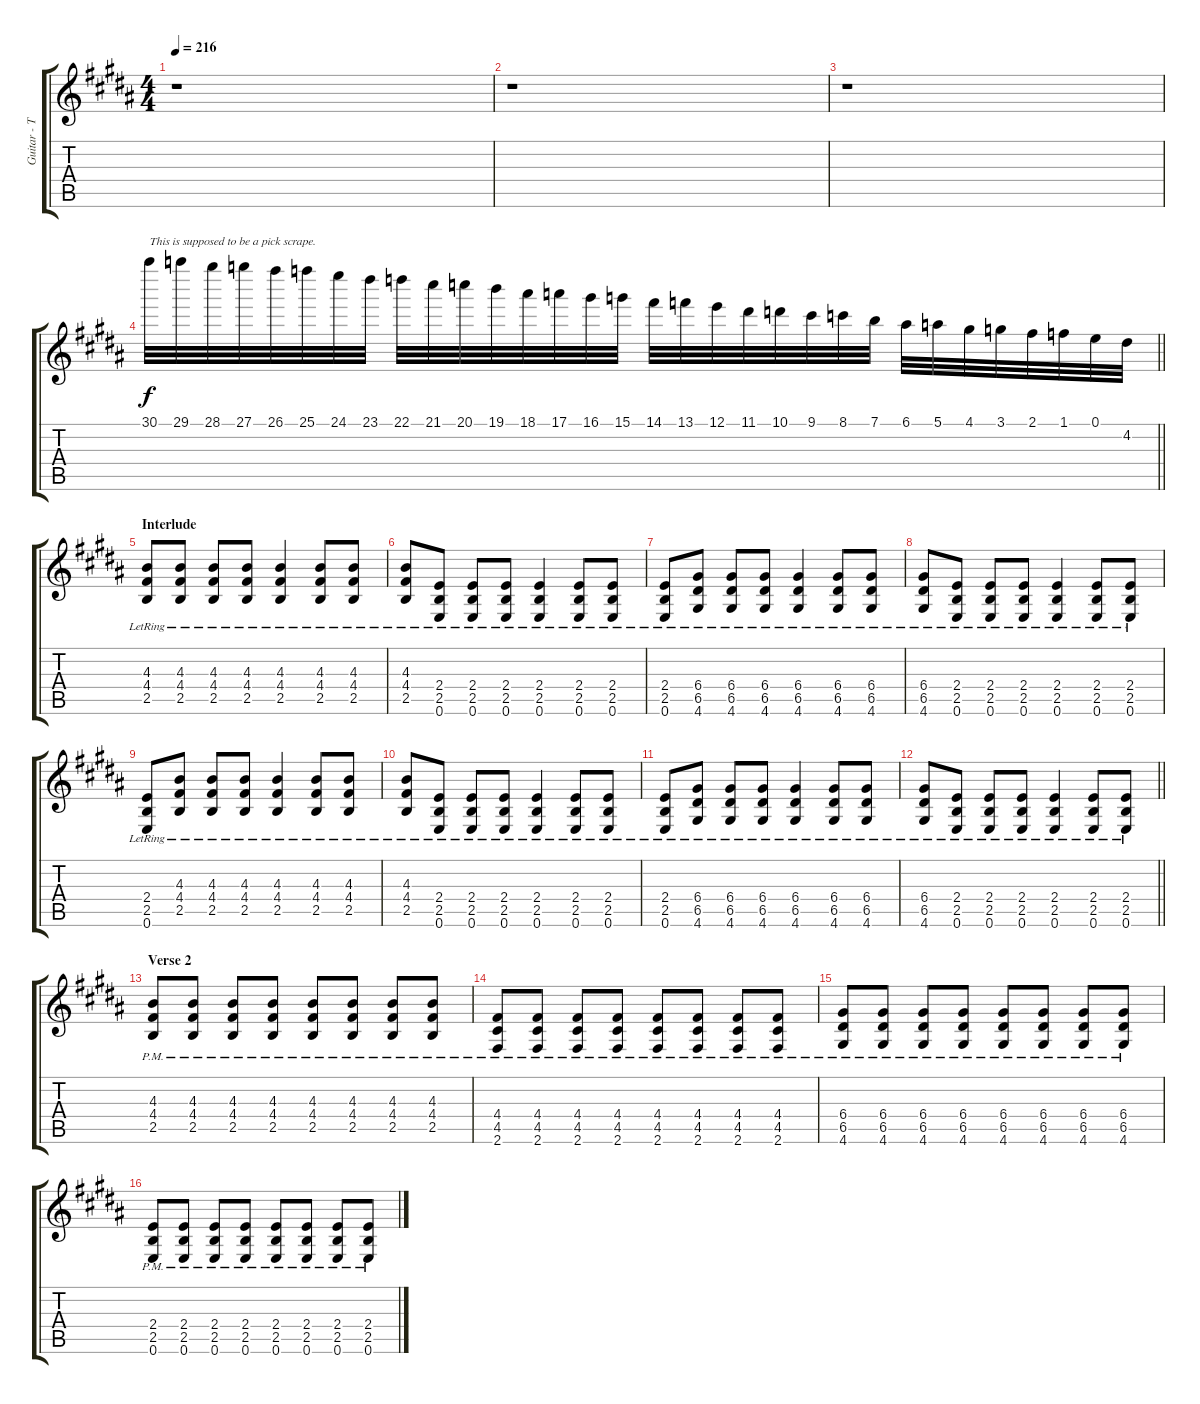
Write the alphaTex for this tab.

\track ("Guitar - Tom DeLonge" "Guitar - T") {instrument overdrivenguitar}
\staff {score tabs}
\tuning (E4 B3 G3 D3 A2 E2) {hide}
\ts (4 4)
\tempo 216
\clef g2
\ks b
r.1{dy f} |
r.1 |
r.1 |
\barLineRight lightlight
30.1.32{txt "This is supposed to be a pick scrape."} 29.1.32 28.1.32 27.1.32 26.1.32 25.1.32 24.1.32 23.1.32 22.1.32 21.1.32 20.1.32 19.1.32 18.1.32 17.1.32 16.1.32 15.1.32 14.1.32 13.1.32 12.1.32 11.1.32 10.1.32 9.1.32 8.1.32 7.1.32 6.1.32 5.1.32 4.1.32 3.1.32 2.1.32 1.1.32 0.1.32 4.2.32 |
\section ("" "Interlude")
(4.3{lr} 4.4{lr} 2.5{lr}).8 (4.3{lr} 4.4{lr} 2.5{lr}).8 (4.3{lr} 4.4{lr} 2.5{lr}).8 (4.3{lr} 4.4{lr} 2.5{lr}).8 (4.3{lr} 4.4{lr} 2.5{lr}).4 (4.3{lr} 4.4{lr} 2.5{lr}).8 (4.3{lr} 4.4{lr} 2.5{lr}).8 |
(4.3{lr} 4.4{lr} 2.5{lr}).8 (2.4{lr} 2.5{lr} 0.6{lr}).8 (2.4{lr} 2.5{lr} 0.6{lr}).8 (2.4{lr} 2.5{lr} 0.6{lr}).8 (2.4{lr} 2.5{lr} 0.6{lr}).4 (2.4{lr} 2.5{lr} 0.6{lr}).8 (2.4{lr} 2.5{lr} 0.6{lr}).8 |
(2.4{lr} 2.5{lr} 0.6{lr}).8 (6.4{lr} 6.5{lr} 4.6{lr}).8 (6.4{lr} 6.5{lr} 4.6{lr}).8 (6.4{lr} 6.5{lr} 4.6{lr}).8 (6.4{lr} 6.5{lr} 4.6{lr}).4 (6.4{lr} 6.5{lr} 4.6{lr}).8 (6.4{lr} 6.5{lr} 4.6{lr}).8 |
(6.4{lr} 6.5{lr} 4.6{lr}).8 (2.4{lr} 2.5{lr} 0.6{lr}).8 (2.4{lr} 2.5{lr} 0.6{lr}).8 (2.4{lr} 2.5{lr} 0.6{lr}).8 (2.4{lr} 2.5{lr} 0.6{lr}).4 (2.4{lr} 2.5{lr} 0.6{lr}).8 (2.4{lr} 2.5{lr} 0.6{lr}).8 |
(2.4{lr} 2.5{lr} 0.6{lr}).8 (4.3{lr} 4.4{lr} 2.5{lr}).8 (4.3{lr} 4.4{lr} 2.5{lr}).8 (4.3{lr} 4.4{lr} 2.5{lr}).8 (4.3{lr} 4.4{lr} 2.5{lr}).4 (4.3{lr} 4.4{lr} 2.5{lr}).8 (4.3{lr} 4.4{lr} 2.5{lr}).8 |
(4.3{lr} 4.4{lr} 2.5{lr}).8 (2.4{lr} 2.5{lr} 0.6{lr}).8 (2.4{lr} 2.5{lr} 0.6{lr}).8 (2.4{lr} 2.5{lr} 0.6{lr}).8 (2.4{lr} 2.5{lr} 0.6{lr}).4 (2.4{lr} 2.5{lr} 0.6{lr}).8 (2.4{lr} 2.5{lr} 0.6{lr}).8 |
(2.4{lr} 2.5{lr} 0.6{lr}).8 (6.4{lr} 6.5{lr} 4.6{lr}).8 (6.4{lr} 6.5{lr} 4.6{lr}).8 (6.4{lr} 6.5{lr} 4.6{lr}).8 (6.4{lr} 6.5{lr} 4.6{lr}).4 (6.4{lr} 6.5{lr} 4.6{lr}).8 (6.4{lr} 6.5{lr} 4.6{lr}).8 |
\barLineRight lightlight
(6.4{lr} 6.5{lr} 4.6{lr}).8 (2.4{lr} 2.5{lr} 0.6{lr}).8 (2.4{lr} 2.5{lr} 0.6{lr}).8 (2.4{lr} 2.5{lr} 0.6{lr}).8 (2.4{lr} 2.5{lr} 0.6{lr}).4 (2.4{lr} 2.5{lr} 0.6{lr}).8 (2.4{lr} 2.5{lr} 0.6{lr}).8 |
\section ("" "Verse 2")
(4.3{pm} 4.4{pm} 2.5{pm}).8 (4.3{pm} 4.4{pm} 2.5{pm}).8 (4.3{pm} 4.4{pm} 2.5{pm}).8 (4.3{pm} 4.4{pm} 2.5{pm}).8 (4.3{pm} 4.4{pm} 2.5{pm}).8 (4.3{pm} 4.4{pm} 2.5{pm}).8 (4.3{pm} 4.4{pm} 2.5{pm}).8 (4.3{pm} 4.4{pm} 2.5{pm}).8 |
(4.4{pm} 4.5{pm} 2.6{pm}).8 (4.4{pm} 4.5{pm} 2.6{pm}).8 (4.4{pm} 4.5{pm} 2.6{pm}).8 (4.4{pm} 4.5{pm} 2.6{pm}).8 (4.4{pm} 4.5{pm} 2.6{pm}).8 (4.4{pm} 4.5{pm} 2.6{pm}).8 (4.4{pm} 4.5{pm} 2.6{pm}).8 (4.4{pm} 4.5{pm} 2.6{pm}).8 |
(6.4{pm} 6.5{pm} 4.6{pm}).8 (6.4{pm} 6.5{pm} 4.6{pm}).8 (6.4{pm} 6.5{pm} 4.6{pm}).8 (6.4{pm} 6.5{pm} 4.6{pm}).8 (6.4{pm} 6.5{pm} 4.6{pm}).8 (6.4{pm} 6.5{pm} 4.6{pm}).8 (6.4{pm} 6.5{pm} 4.6{pm}).8 (6.4{pm} 6.5{pm} 4.6{pm}).8 |
(2.4{pm} 2.5{pm} 0.6{pm}).8 (2.4{pm} 2.5{pm} 0.6{pm}).8 (2.4{pm} 2.5{pm} 0.6{pm}).8 (2.4{pm} 2.5{pm} 0.6{pm}).8 (2.4{pm} 2.5{pm} 0.6{pm}).8 (2.4{pm} 2.5{pm} 0.6{pm}).8 (2.4{pm} 2.5{pm} 0.6{pm}).8 (2.4{pm} 2.5{pm} 0.6{pm}).8
